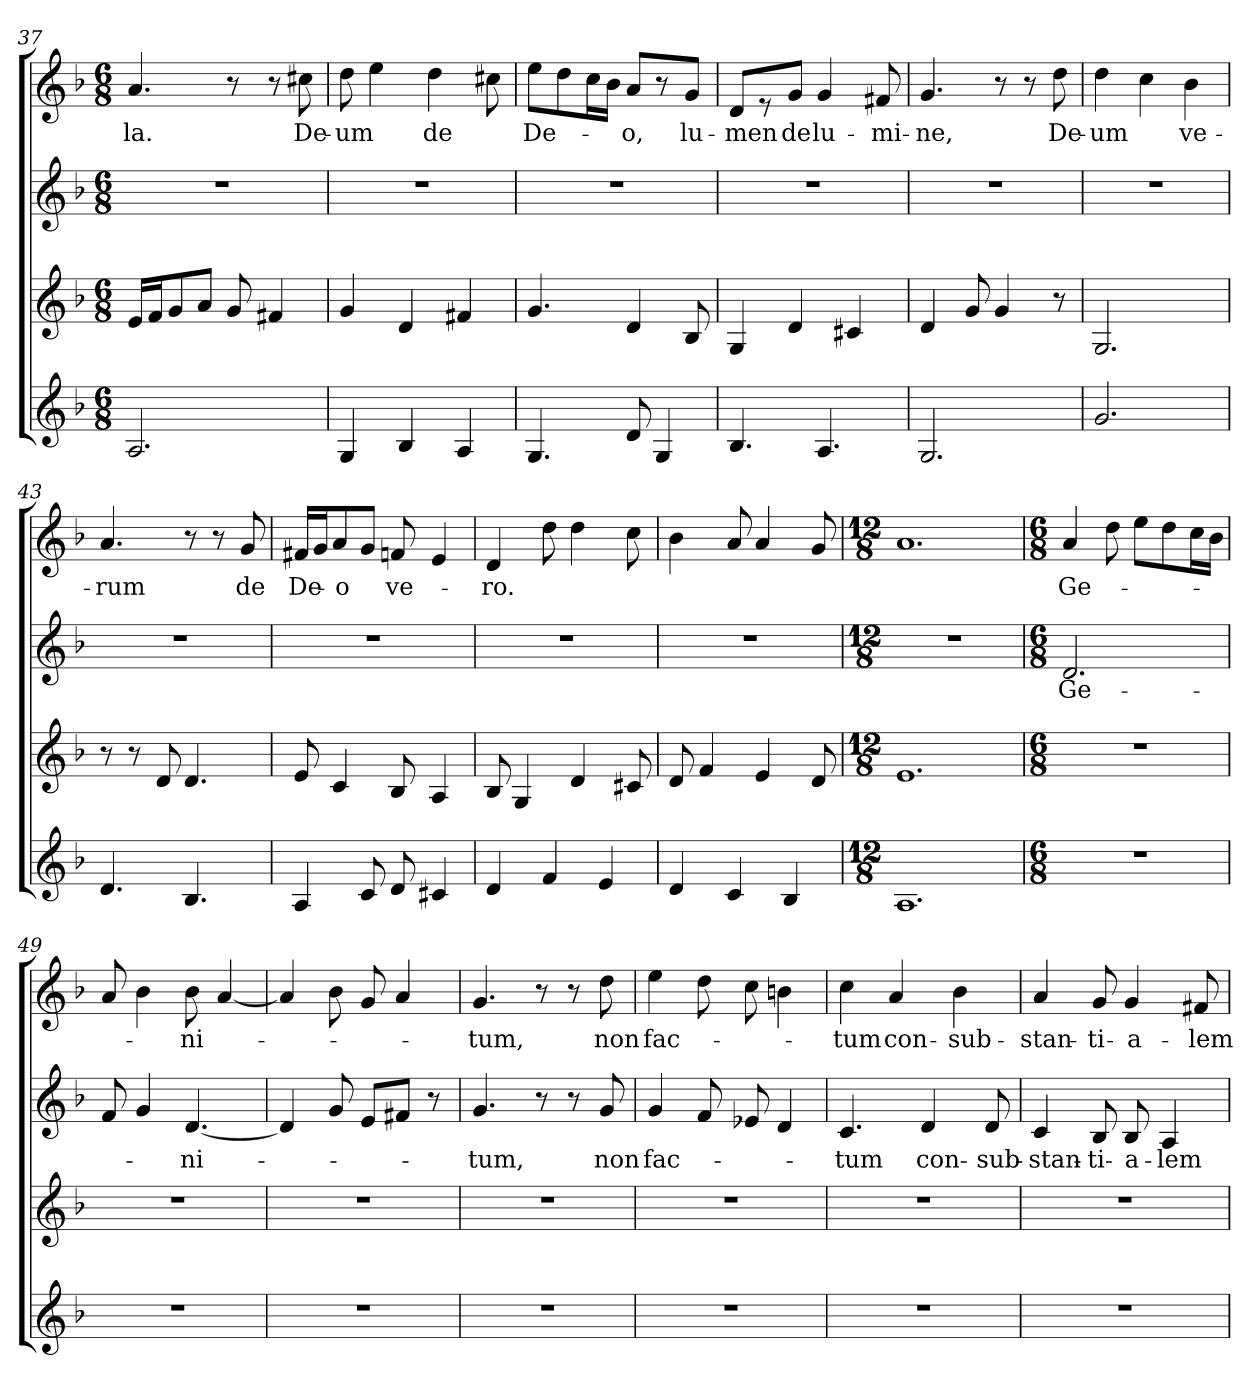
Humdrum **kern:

**kern	**kern	**kern	**text	**kern	**text
*part4	*part3	*part2	*part2	*part1	*part1
*staff4	*staff3	*staff2	*staff2	*staff1	*staff1
*clefG2	*clefG2	*clefG2	*	*clefG2	*
*k[b-]	*k[b-]	*k[b-]	*	*k[b-]	*
*F:	*F:	*F:	*	*F:	*
*M6/8	*M6/8	*M6/8	*	*M6/8	*
=37	=37	=37	=37	=37	=37
!	!	!	!	!	!LO:LY:b
2.A/	16e/LL	2.r	.	4.a/	-la.
.	16f/J	.	.	.	.
.	8g/	.	.	.	.
.	8a/J	.	.	.	.
.	8g/	.	.	8r	.
.	4f#X/	.	.	8r	.
!	!	!	!	!	!LO:LY:b
.	.	.	.	8cc#X\	De-
=38	=38	=38	=38	=38	=38
!	!	!	!	!	!LO:LY:b
4G/	4g/	2.r	.	8dd\	-um
.	.	.	.	4ee\	.
4B-/	4d/	.	.	.	.
!	!	!	!	!	!LO:LY:b
.	.	.	.	4dd\	de
4A/	4f#i/	.	.	.	.
.	.	.	.	8cc#i\	.
=39	=39	=39	=39	=39	=39
!	!	!	!	!	!LO:LY:b
4.G/	4.g/	2.r	.	8ee\L	De-
.	.	.	.	8dd\	.
.	.	.	.	16cc\L	.
.	.	.	.	16b-\JJ	.
!	!	!	!	!	!LO:LY:b
8d/	4d/	.	.	8a/L	-o,
4G/	.	.	.	8r	.
!	!	!	!	!	!LO:LY:b
.	8B-/	.	.	8g/J	lu-
=40	=40	=40	=40	=40	=40
!	!	!	!	!	!LO:LY:b
4.B-/	4G/	2.r	.	8d/L	-men
.	.	.	.	8r	.
!	!	!	!	!	!LO:LY:b
.	4d/	.	.	8g/J	de
!	!	!	!	!	!LO:LY:b
4.A/	.	.	.	4g/	lu-
.	4c#X/	.	.	.	.
!	!	!	!	!	!LO:LY:b
.	.	.	.	8f#X/	-mi-
!!LO:PB:g=z
=41	=41	=41	=41	=41	=41
!	!	!	!	!	!LO:LY:b
2.G/	4d/	2.r	.	4.g/	-ne,
.	8g/	.	.	.	.
.	4g/	.	.	8r	.
.	.	.	.	8r	.
!	!	!	!	!	!LO:LY:b
.	8r	.	.	8dd\	De-
=42	=42	=42	=42	=42	=42
!	!	!	!	!	!LO:LY:b
2.g/	2.G/	2.r	.	4dd\	-um
.	.	.	.	4cc\	.
!	!	!	!	!	!LO:LY:b
.	.	.	.	4b-\	ve-
=43	=43	=43	=43	=43	=43
!	!	!	!	!	!LO:LY:b
4.d/	8r	2.r	.	4.a/	-rum
.	8r	.	.	.	.
.	8d/	.	.	.	.
4.B-/	4.d/	.	.	8r	.
.	.	.	.	8r	.
!	!	!	!	!	!LO:LY:b
.	.	.	.	8g/	de
=44	=44	=44	=44	=44	=44
!	!	!	!	!	!LO:LY:b
4A/	8e/	2.r	.	16f#X/LL	De-
.	.	.	.	16g/J	.
!	!	!	!	!	!LO:LY:b
.	4c/	.	.	8a/	-o
8c/	.	.	.	8g/J	.
!	!	!	!	!	!LO:LY:b
8d/	8B-/	.	.	8fni/	ve-
4c#X/	4A/	.	.	4e/	.
=45	=45	=45	=45	=45	=45
!	!	!	!	!	!LO:LY:b
4d/	8B-/	2.r	.	4d/	-ro.
.	4G/	.	.	.	.
4f/	.	.	.	8dd\	.
.	4d/	.	.	4dd\	.
4e/	.	.	.	.	.
.	8c#i/	.	.	8cc\	.
=46	=46	=46	=46	=46	=46
4d/	8d/	2.r	.	4b-\	.
.	4f/	.	.	.	.
4c/	.	.	.	8a/	.
.	4e/	.	.	4a/	.
4B-/	.	.	.	.	.
.	8d/	.	.	8g/	.
=47	=47	=47	=47	=47	=47
*M12/8	*M12/8	*M12/8	*	*M12/8	*
1.A	1.e	1.r	.	1.a	.
!!LO:LB:g=z
=48	=48	=48	=48	=48	=48
*M6/8	*M6/8	*M6/8	*	*M6/8	*
!	!	!	!LO:LY:b	!	!LO:LY:b
2.r	2.r	2.d/	Ge-	4a/	Ge-
.	.	.	.	8dd\	.
.	.	.	.	8ee\L	.
.	.	.	.	8dd\	.
.	.	.	.	16cc\L	.
.	.	.	.	16b-\JJ	.
=49	=49	=49	=49	=49	=49
2.r	2.r	8f/	.	8a/	.
.	.	4g/	.	4b-\	.
!	!	!	!LO:LY:b	!	!LO:LY:b
.	.	[4.d/	-ni-	8b-\	-ni-
.	.	.	.	[4a/	.
=50	=50	=50	=50	=50	=50
2.r	2.r	4d/]	.	4a/]	.
.	.	8g/	.	8b-\	.
.	.	8e/L	.	8g/	.
.	.	8f#X/J	.	4a/	.
.	.	8r	.	.	.
=51	=51	=51	=51	=51	=51
!	!	!	!LO:LY:b	!	!LO:LY:b
2.r	2.r	4.g/	-tum,	4.g/	-tum,
.	.	8r	.	8r	.
.	.	8r	.	8r	.
!	!	!	!LO:LY:b	!	!LO:LY:b
.	.	8g/	non	8dd\	non
=52	=52	=52	=52	=52	=52
!	!	!	!LO:LY:b	!	!LO:LY:b
2.r	2.r	4g/	fac-	4ee\	fac-
.	.	8f/	.	8dd\	.
.	.	8e-X/	.	8cc\	.
.	.	4d/	.	4bn\	.
=53	=53	=53	=53	=53	=53
!	!	!	!LO:LY:b	!	!LO:LY:b
2.r	2.r	4.c/	-tum	4cc\	-tum
!	!	!	!	!	!LO:LY:b
.	.	.	.	4a/	con-
!	!	!	!LO:LY:b	!	!
.	.	4d/	con-	.	.
!	!	!	!	!	!LO:LY:b
.	.	.	.	4b-\	-sub-
!	!	!	!LO:LY:b	!	!
.	.	8d/	-sub-	.	.
=54	=54	=54	=54	=54	=54
!	!	!	!LO:LY:b	!	!LO:LY:b
2.r	2.r	4c/	-stan-	4a/	-stan-
!	!	!	!LO:LY:b	!	!LO:LY:b
.	.	8B-/	-ti-	8g/	-ti-
!	!	!	!LO:LY:b	!	!LO:LY:b
.	.	8B-/	-a-	4g/	-a-
!	!	!	!LO:LY:b	!	!
.	.	4A/	-lem	.	.
!	!	!	!	!	!LO:LY:b
.	.	.	.	8f#X/	-lem
=	=	=	=	=	=
*-	*-	*-	*-	*-	*-
